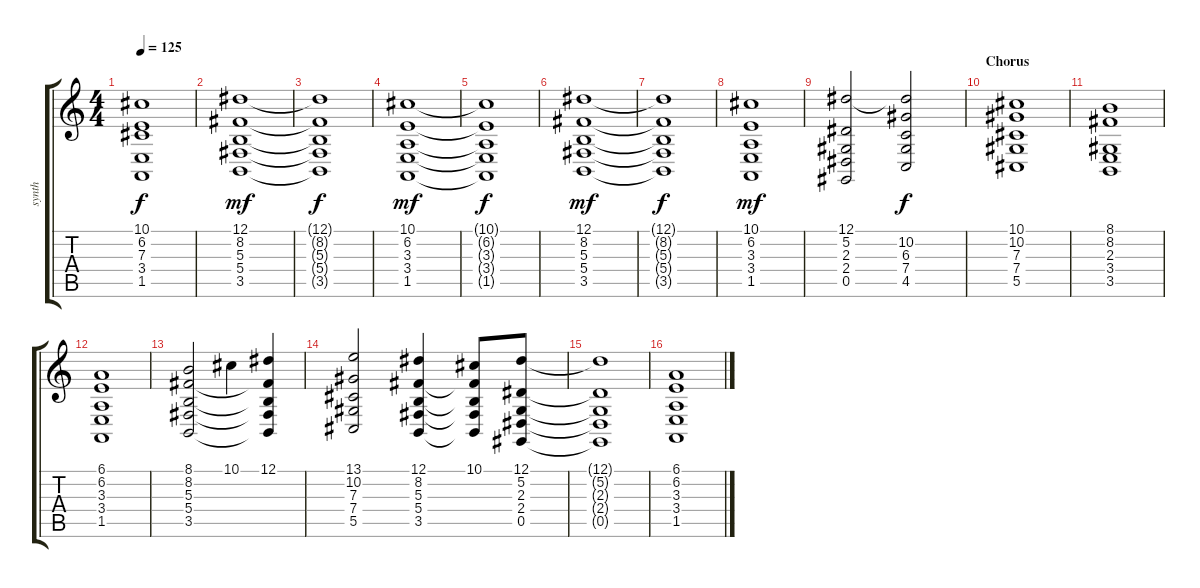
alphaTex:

\track ("synth" "synth") {instrument stringensemble1}
\staff {score tabs}
\tuning (Eb4 Bb3 Gb3 Db3 Ab2 Eb2) {hide}
\ts (4 4)
\tempo 125
\clef g2
\ks c
(10.1{t} 6.2{t} 7.3{t} 3.4{t} 1.5{t}).1{dy f} |
(12.1 8.2 5.3 5.4 3.5).1{dy mf} |
(12.1{t} 8.2{t} 5.3{t} 5.4{t} 3.5{t}).1{dy f} |
(10.1 6.2 3.3 3.4 1.5).1{dy mf} |
(10.1{t} 6.2{t} 3.3{t} 3.4{t} 1.5{t}).1{dy f} |
(12.1 8.2 5.3 5.4 3.5).1{dy mf} |
(12.1{t} 8.2{t} 5.3{t} 5.4{t} 3.5{t}).1{dy f} |
(10.1 6.2 3.3 3.4 1.5).1{dy mf} |
(12.1 5.2 2.3 2.4 0.5).2 (12.1{t} 10.2 6.3 7.4 4.5).2{dy f} |
\section ("" "Chorus")
(10.1 10.2 7.3 7.4 5.5).1 |
(8.1 8.2 2.3 3.4 3.5).1 |
(6.1 6.2 3.3 3.4 1.5).1 |
(8.1 8.2 5.3 5.4 3.5).2 10.1.4 (12.1 8.2{t} 5.3{t} 5.4{t} 3.5{t}).4 |
(13.1 10.2 7.3 7.4 5.5).2 (12.1 8.2 5.3 5.4 3.5).4 (10.1 8.2{t} 5.3{t} 5.4{t} 3.5{t}).8 (12.1 5.2 2.3 2.4 0.5).8 |
(12.1{t} 5.2{t} 2.3{t} 2.4{t} 0.5{t}).1 |
(6.1 6.2 3.3 3.4 1.5).1
